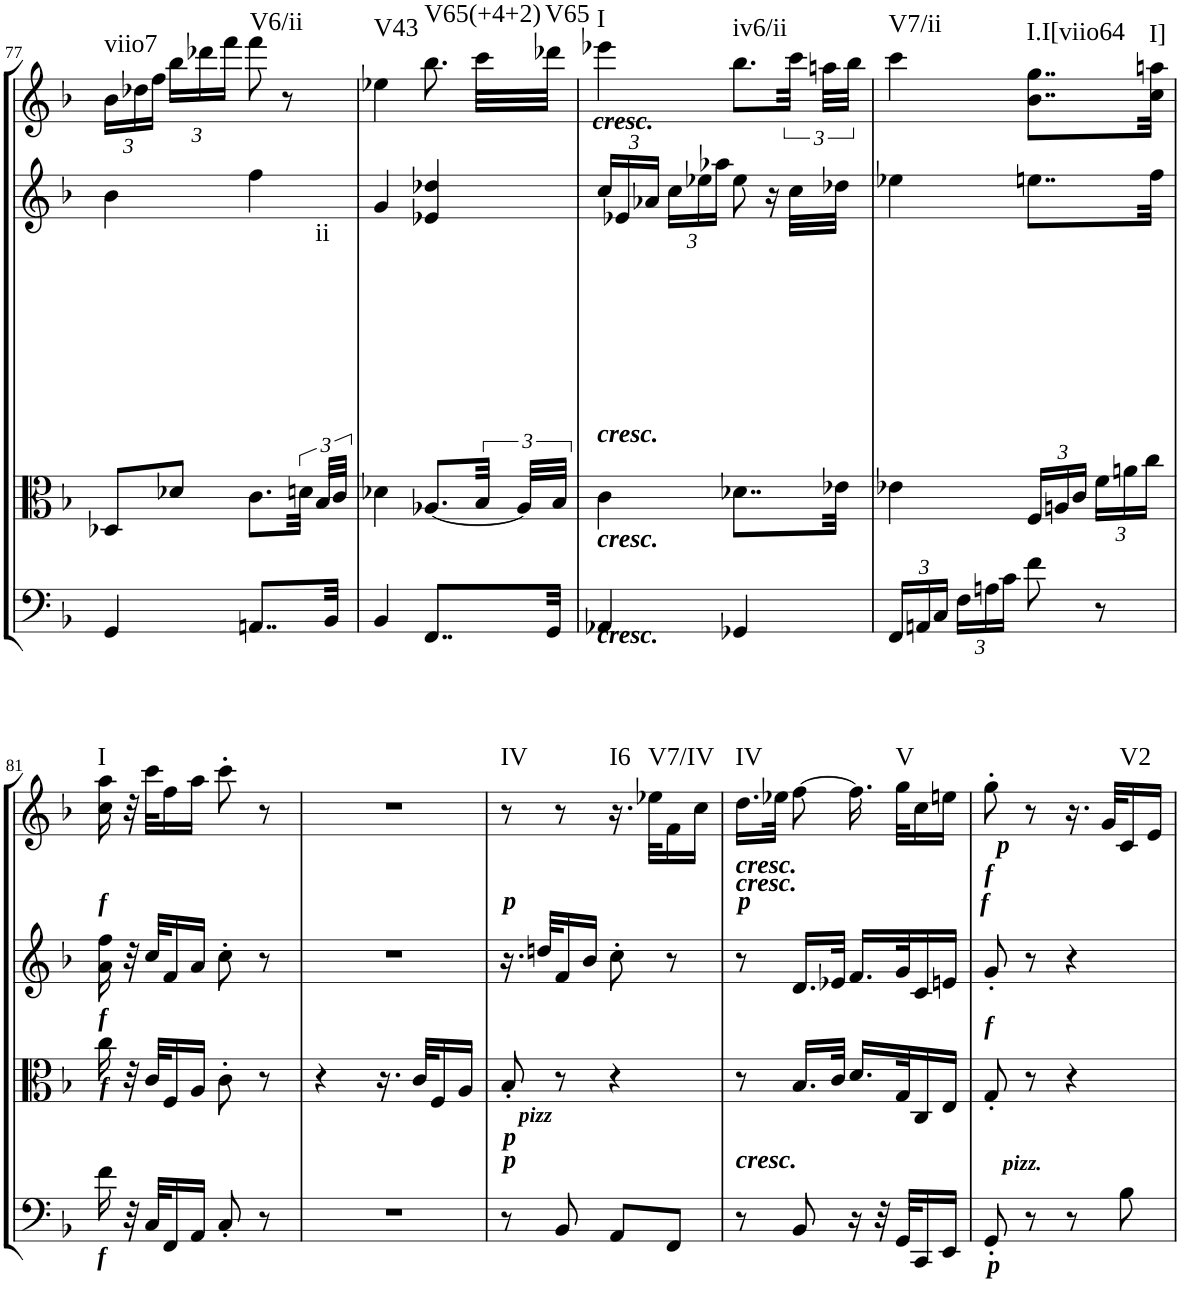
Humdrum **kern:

**kern	**kern	**harte	**kern	**kern	**harte
*part4	*part3	*part3	*part2	*part1	*part1
*staff4	*staff3	*	*staff2	*staff1	*
*I"Cello	*I"Viola	*	*I"2nd Violin	*I"1st Violin	*
*	*I'Vla	*	*I'Vln	*I'Vln	*
!!LO:PB:g=z
*clefF4	*clefC3	*	*clefG2	*clefG2	*
*k[b-]	*k[b-]	*	*k[b-]	*k[b-]	*
*F:	*F:	*	*F:	*F:	*
*M2/4	*M2/4	*	*M2/4	*M2/4	*
*	*	*	*	*Xbrackettup	*
=77	=77	=77	=77	=77	=77
!	!	!	!	!	!LO:H:kt=viio7
4GG/	8D-X/L	.	4b-\	24b-\LL	N
.	.	.	.	24dd-X\	.
.	.	.	.	24ff\JJ	.
.	8d-X/J	.	.	24bb-\LL	.
.	.	.	.	24ddd-X\	.
.	.	.	.	24fff\JJ	.
!	!	!	!	!	!LO:H:kt=V6/ii
8..AAn/L	8.c\L	.	4ff\	8fff\	N
.	.	.	.	8r	.
.	48dn\Jkk	.	.	.	.
!	!	!LO:H:kt=ii	!	!	!
.	48B-/LLL	N	.	.	.
32BB-/Jkk	.	.	.	.	.
.	48c/JJJ	.	.	.	.
=78	=78	=78	=78	=78	=78
!	!	!	!	!	!LO:H:kt=V43
4BB-/	4d-X\	.	4g/	4ee-X\	N
!	!	!	!	!	!LO:H:kt=V65(+4+2)
8..FF/L	[8.A-X/L	.	4e-X/ 4dd-X/	8.bb-\	N
.	48B-/Jkk	.	.	32ccc\LLL	.
.	48A-/LLL]	.	.	.	.
!	!	!	!	!	!LO:H:kt=V65
32GG/Jkk	.	.	.	32ddd-X\JJJ	N
.	48B-/JJJ	.	.	.	.
=79	=79	=79	=79	=79	=79
*	*	*	*Xbrackettup	*	*
!	!	!	!	!LO:TX:a:Bi:t=cresc.	!
!	!LO:TX:a:Bi:t=cresc.	!	!	!	!
!LO:TX:a:Bi:t=cresc.	!	!	!	!	!
!LO:TX:a:Bi:t=cresc.	!	!	!	!	!LO:H:kt=I
4AA-X/	4c\	.	24cc/LL	4eee-X\	N
.	.	.	24e-X/	.	.
.	.	.	24a-X/JJ	.	.
.	.	.	24cc\LL	.	.
.	.	.	24ee-X\	.	.
.	.	.	24aa-X\JJ	.	.
!	!	!	!	!	!LO:H:kt=iv6/ii
4GG-X/	8..d-X\L	.	8ee-\	8.bb-\L	N
.	.	.	16r	.	.
*	*	*	*	*brackettup	*
.	.	.	32cc\LLL	48ccc\Jkk	.
.	.	.	.	48aan\LLL	.
.	32e-X\Jkk	.	32dd-X\JJJ	.	.
.	.	.	.	48bb-\JJJ	.
=80	=80	=80	=80	=80	=80
*Xbrackettup	*	*	*	*	*
!	!	!	!	!	!LO:H:kt=V7/ii
24FF/LL	4e-X\	.	4ee-X\	4ccc\	N
24AAn/	.	.	.	.	.
24C/JJ	.	.	.	.	.
24F\LL	.	.	.	.	.
24An\	.	.	.	.	.
24c\JJ	.	.	.	.	.
*	*Xbrackettup	*	*	*	*
!	!	!	!	!	!LO:H:kt=I.I[viio64
8f\	24F/LL	.	8..een\L	8..b-\ 8..gg\L	N
.	24An/	.	.	.	.
.	24c/JJ	.	.	.	.
8r	24f\LL	.	.	.	.
.	24an\	.	.	.	.
.	24cc\JJ	.	.	.	.
!	!	!	!	!	!LO:H:kt=I]
.	.	.	32ff\Jkk	32cc\ 32aan\Jkk	N
!!LO:LB:g=z
=81	=81	=81	=81	=81	=81
!	!	!	!LO:TX:a:Bi:t=f	!	!
!	!LO:TX:a:Bi:t=f	!	!	!	!
!	!LO:TX:a:Bi:t=f	!	!	!	!
!LO:TX:b:Bi:t=f	!	!	!	!	!LO:H:kt=I
16f\	16cc\	.	16a\ 16ff\	16cc\ 16aa\	N
32r	32r	.	32r	32r	.
32C/KLL	32c/KLL	.	32cc/KLL	32ccc\KLL	.
16FF/	16F/	.	16f/	16ff\	.
16AA/JJ	16A/JJ	.	16a/JJ	16aa\JJ	.
8C'/	8c'\	.	8cc'\	8ccc'\	.
8r	8r	.	8r	8r	.
=82	=82	=82	=82	=82	=82
2r	4r	.	2r	2r	.
.	16.r	.	.	.	.
.	32c/KLL	.	.	.	.
.	16F/	.	.	.	.
.	16A/JJ	.	.	.	.
=83	=83	=83	=83	=83	=83
!	!	!	!LO:TX:a:Bi:t=p	!	!
!LO:TX:a:Bi:t=p	!	!	!	!	!
!LO:TX:a:Bi:t=p	!	!	!	!	!
!LO:TX:a:Bi:t=pizz	!	!	!	!	!LO:H:kt=IV
8r	8B-'/	.	16.r	8r	N
.	.	.	32ddn/KLL	.	.
8BB-/	8r	.	16f/	8r	.
.	.	.	16b-/JJ	.	.
!	!	!	!	!	!LO:H:kt=I6
8AA/L	4r	.	8cc'\	16.r	N
!	!	!	!	!	!LO:H:kt=V7/IV
.	.	.	.	32ee-X\KLL	N
8FF/J	.	.	8r	16f\	.
.	.	.	.	16cc\JJ	.
=84	=84	=84	=84	=84	=84
!	!	!	!LO:TX:a:Bi:t=p	!	!
!	!	!	!LO:TX:a:Bi:t=cresc.	!	!
!	!	!	!LO:TX:a:Bi:t=cresc.	!	!
!LO:TX:a:Bi:t=cresc.	!	!	!	!	!LO:H:kt=IV
8r	8r	.	8r	16.dd\LL	N
.	.	.	.	32ee-X\JJk	.
8BB-/	16.B-/LL	.	16.d/LL	[8ff\	.
.	32c/JJk	.	32e-X/JJk	.	.
16r	16.d/LL	.	16.f/LL	16.ff\]	.
32r	.	.	.	.	.
!	!	!	!	!	!LO:H:kt=V
32GG/KLL	32G/K	.	32g/K	32gg\KLL	N
16CC/	16C/	.	16c/	16cc\	.
16EE/JJ	16E/JJ	.	16en/JJ	16een\JJ	.
=85	=85	=85	=85	=85	=85
!	!	!	!LO:TX:a:Bi:t=f	!	!
!	!	!	!LO:TX:a:Bi:t=f	!	!
!	!	!	!LO:TX:a:Bi:t=p	!	!
!	!LO:TX:a:Bi:t=f	!	!	!	!
!LO:TX:b:Bi:t=p	!	!	!	!	!
!LO:TX:a:Bi:t=pizz.	!	!	!	!	!
8GG'/	8G'/	.	8g'/	8gg'\	.
8r	8r	.	8r	8r	.
8r	4r	.	4r	16.r	.
.	.	.	.	32g/KLL	.
!	!	!	!	!	!LO:H:kt=V2
8B-\	.	.	.	16c/	N
.	.	.	.	16e/JJ	.
=	=	=	=	=	=
*-	*-	*-	*-	*-	*-
